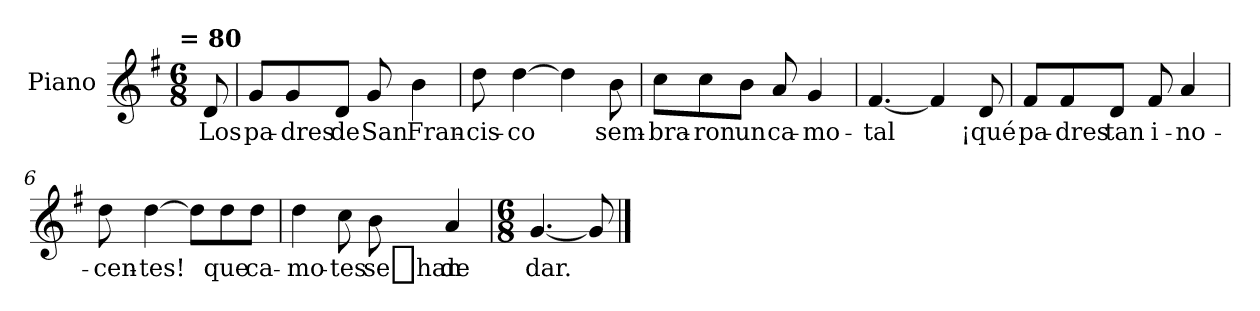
**kern	**text
*part1	*part1
*staff1	*staff1
*I"Piano	*
*I'Pno	*
*clefG2	*
*k[f#]	*
*G:	*
!!LO:TX:omd:t= = 80
*M6/8	*
*MM120	*
=	=
8d/	Los
=1	=1
8g/L	pa-
8g/	-dres
8d/J	de
8g/	San
4b\	Fran-
=2	=2
8dd\	-cis-
[4dd\	-co
4dd\]	.
8b\	sem-
=3	=3
8cc\L	-bra-
8cc\	-ron
8b\J	un
8a/	ca-
4g/	-mo-
=4	=4
[4.f#/	-tal
4f#/]	.
8d/	¡qué
!!LO:LB:g=z
=5	=5
8f#/L	pa-
8f#/	-dres
8d/J	tan
8f#/	i-
4a/	-no-
=6	=6
8dd\	-cen-
[4dd\	-tes!
8dd\L]	.
8dd\	que
8dd\J	ca-
=7	=7
4dd\	-mo-
8cc\	-tes
8b\	se_han
4a/	de
=7	=7
*M6/8	*
[4.g/	dar.
8g/]	.
==	==
*-	*-
